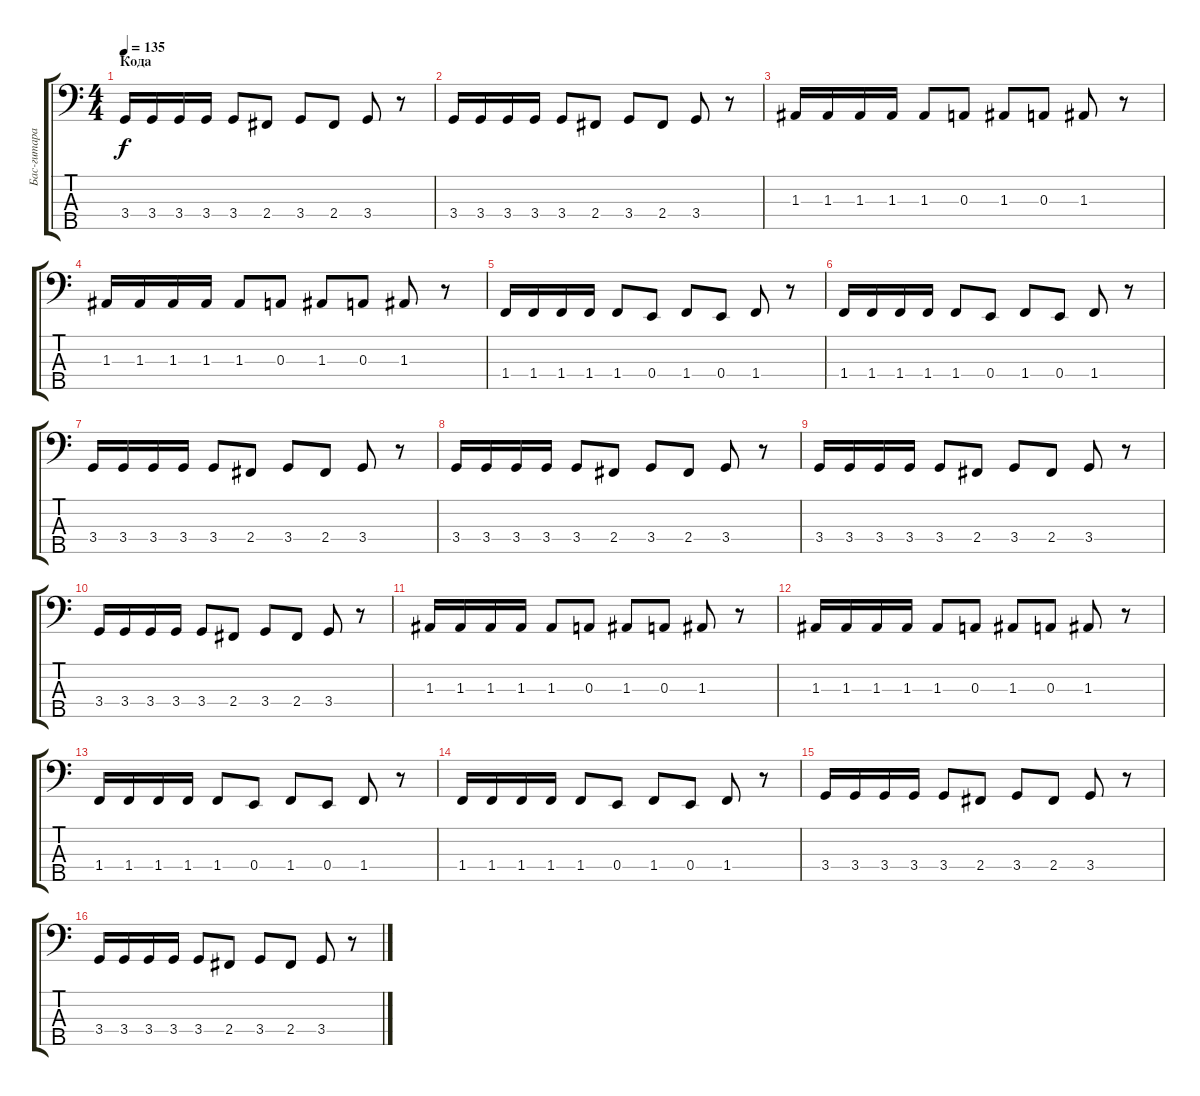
\track ("Бас-гитара" "Бас-гитара") {instrument electricbassfinger}
\staff {score tabs}
\tuning (G2 D2 A1 E1 B0) {hide}
\ts (4 4)
\section ("" "Кода")
\tempo 135
\clef f4
\ks c
3.4.16{dy f} 3.4.16 3.4.16 3.4.16 3.4.8 2.4.8 3.4.8 2.4.8 3.4.8 r.8 |
3.4.16 3.4.16 3.4.16 3.4.16 3.4.8 2.4.8 3.4.8 2.4.8 3.4.8 r.8 |
1.3.16 1.3.16 1.3.16 1.3.16 1.3.8 0.3.8 1.3.8 0.3.8 1.3.8 r.8 |
1.3.16 1.3.16 1.3.16 1.3.16 1.3.8 0.3.8 1.3.8 0.3.8 1.3.8 r.8 |
1.4.16 1.4.16 1.4.16 1.4.16 1.4.8 0.4.8 1.4.8 0.4.8 1.4.8 r.8 |
1.4.16 1.4.16 1.4.16 1.4.16 1.4.8 0.4.8 1.4.8 0.4.8 1.4.8 r.8 |
3.4.16 3.4.16 3.4.16 3.4.16 3.4.8 2.4.8 3.4.8 2.4.8 3.4.8 r.8 |
3.4.16 3.4.16 3.4.16 3.4.16 3.4.8 2.4.8 3.4.8 2.4.8 3.4.8 r.8 |
3.4.16 3.4.16 3.4.16 3.4.16 3.4.8 2.4.8 3.4.8 2.4.8 3.4.8 r.8 |
3.4.16 3.4.16 3.4.16 3.4.16 3.4.8 2.4.8 3.4.8 2.4.8 3.4.8 r.8 |
1.3.16 1.3.16 1.3.16 1.3.16 1.3.8 0.3.8 1.3.8 0.3.8 1.3.8 r.8 |
1.3.16 1.3.16 1.3.16 1.3.16 1.3.8 0.3.8 1.3.8 0.3.8 1.3.8 r.8 |
1.4.16 1.4.16 1.4.16 1.4.16 1.4.8 0.4.8 1.4.8 0.4.8 1.4.8 r.8 |
1.4.16 1.4.16 1.4.16 1.4.16 1.4.8 0.4.8 1.4.8 0.4.8 1.4.8 r.8 |
3.4.16 3.4.16 3.4.16 3.4.16 3.4.8 2.4.8 3.4.8 2.4.8 3.4.8 r.8 |
3.4.16 3.4.16 3.4.16 3.4.16 3.4.8 2.4.8 3.4.8 2.4.8 3.4.8 r.8
